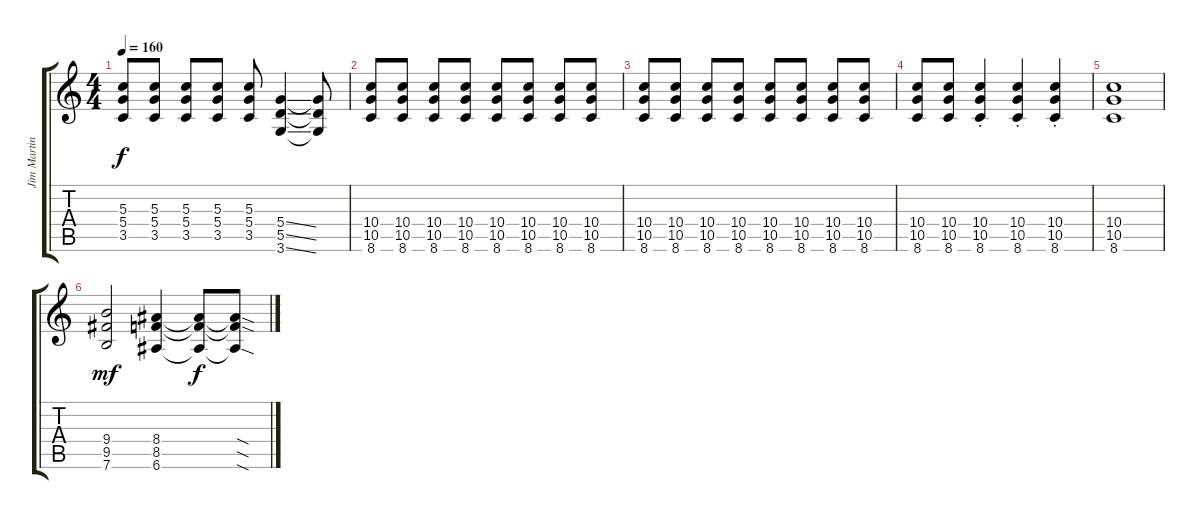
\track ("Jim Martin - Guitar" "Jim Martin") {instrument distortionguitar}
\staff {score tabs}
\tuning (E4 B3 G3 D3 A2 E2) {hide}
\ts (4 4)
\tempo 160
\clef g2
\ks c
(5.3 5.4 3.5).8{dy f} (5.3 5.4 3.5).8 (5.3 5.4 3.5).8 (5.3 5.4 3.5).8 (5.3 5.4 3.5).8 (5.4{ss} 5.5{ss} 3.6{ss}).4 (5.4{t} 5.5{t} 3.6{t}).8 |
(10.4 10.5 8.6).8 (10.4 10.5 8.6).8 (10.4 10.5 8.6).8 (10.4 10.5 8.6).8 (10.4 10.5 8.6).8 (10.4 10.5 8.6).8 (10.4 10.5 8.6).8 (10.4 10.5 8.6).8 |
(10.4 10.5 8.6).8 (10.4 10.5 8.6).8 (10.4 10.5 8.6).8 (10.4 10.5 8.6).8 (10.4 10.5 8.6).8 (10.4 10.5 8.6).8 (10.4 10.5 8.6).8 (10.4 10.5 8.6).8 |
(10.4 10.5 8.6).8 (10.4 10.5 8.6).8 (10.4{st} 10.5{st} 8.6{st}).4 (10.4{st} 10.5{st} 8.6{st}).4 (10.4{st} 10.5{st} 8.6{st}).4 |
(10.4 10.5 8.6).1 |
(9.4 9.5 7.6).2{dy mf} (8.4 8.5 6.6).4 (8.4{t} 8.5{t} 6.6{t}).8{dy f} (8.4{sod t} 8.5{sod t} 6.6{sod t}).8
